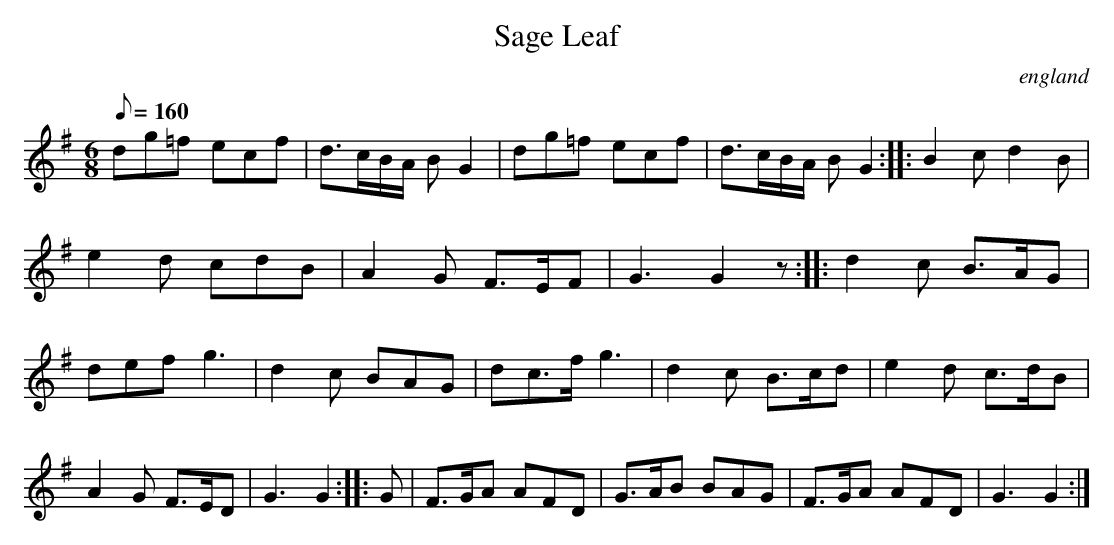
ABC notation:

X:1
T: Sage Leaf
O:england
M:6/8
L:1/8
Q:160
K:G
dg=f ecf|d>cB/2A/2 B G2|dg=f ecf|d>cB/2A/2 B G2::\
B2 c d2B|e2 d cdB|A2 G F>EF|G3 G2 z::\
d2 c B>AG|def g3|d2 c BAG|dc>f g3|d2 c B>cd|e2 d c>dB|A2 G F>ED|G3 G2::\
G|F>GA AFD|G>AB BAG| F>GA AFD| G3 G2:|
